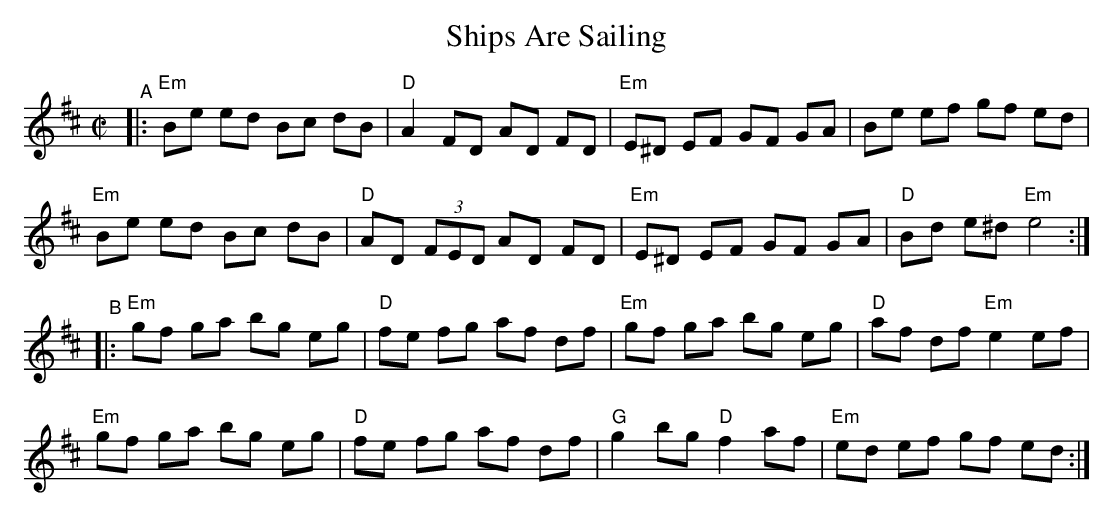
X:1
T: Ships Are Sailing
M: C|
L: 1/8
K: EDor
"^A"|:\
"Em"Be ed Bc dB | "D"A2 FD AD FD | "Em"E^D EF GF GA | Be ef gf ed |
"Em"Be ed Bc dB | "D"AD (3FED AD FD | "Em"E^D EF GF GA | "D"Bd e^d "Em"e4 :|
"^B"|:\
"Em"gf ga bg eg | "D"fe fg af df | "Em"gf ga bg eg | "D"af df "Em"e2 ef |
"Em"gf ga bg eg | "D"fe fg af df | "G"g2 bg "D"f2 af | "Em"ed ef gf ed :|
